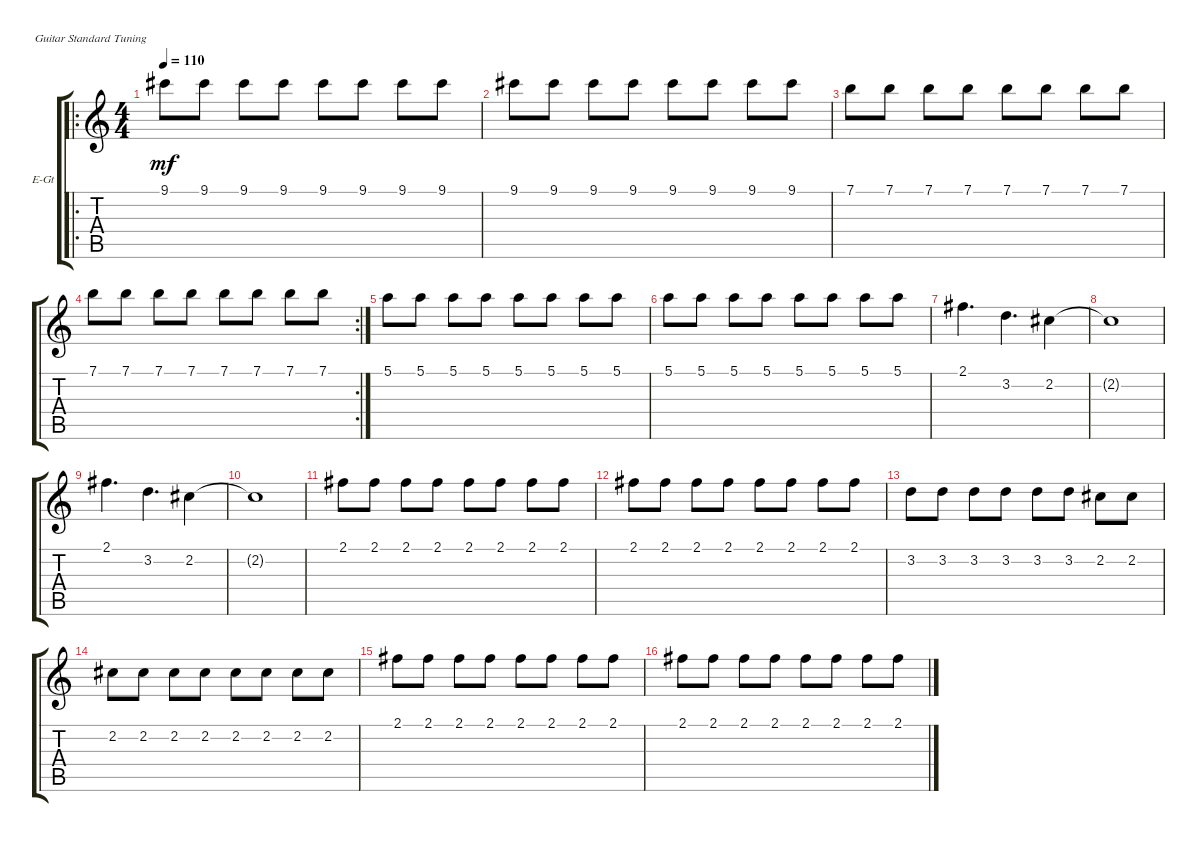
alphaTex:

\defaultSystemsLayout 4
\bracketExtendMode groupsimilarinstruments
\firstSystemTrackNameOrientation horizontal
\otherSystemsTrackNameOrientation horizontal
\track ("Electric Guitar" "E-Gt") {instrument electricguitarclean}
\staff {score tabs}
\tuning (E4 B3 G3 D3 A2 E2)
\ro
\ts (4 4)
\tempo 110
\clef g2
\ks c
9.1.8{dy mf} 9.1.8 9.1.8 9.1.8 9.1.8 9.1.8 9.1.8 9.1.8 |
9.1.8 9.1.8 9.1.8 9.1.8 9.1.8 9.1.8 9.1.8 9.1.8 |
7.1.8 7.1.8 7.1.8 7.1.8 7.1.8 7.1.8 7.1.8 7.1.8 |
\rc 2
7.1.8 7.1.8 7.1.8 7.1.8 7.1.8 7.1.8 7.1.8 7.1.8 |
5.1.8 5.1.8 5.1.8 5.1.8 5.1.8 5.1.8 5.1.8 5.1.8 |
5.1.8 5.1.8 5.1.8 5.1.8 5.1.8 5.1.8 5.1.8 5.1.8 |
2.1.4{d} 3.2.4{d} 2.2.4 |
2.2{t}.1 |
2.1.4{d} 3.2.4{d} 2.2.4 |
2.2{t}.1 |
2.1.8 2.1.8 2.1.8 2.1.8 2.1.8 2.1.8 2.1.8 2.1.8 |
2.1.8 2.1.8 2.1.8 2.1.8 2.1.8 2.1.8 2.1.8 2.1.8 |
3.2.8 3.2.8 3.2.8 3.2.8 3.2.8 3.2.8 2.2.8 2.2.8 |
2.2.8 2.2.8 2.2.8 2.2.8 2.2.8 2.2.8 2.2.8 2.2.8 |
2.1.8 2.1.8 2.1.8 2.1.8 2.1.8 2.1.8 2.1.8 2.1.8 |
2.1.8 2.1.8 2.1.8 2.1.8 2.1.8 2.1.8 2.1.8 2.1.8
